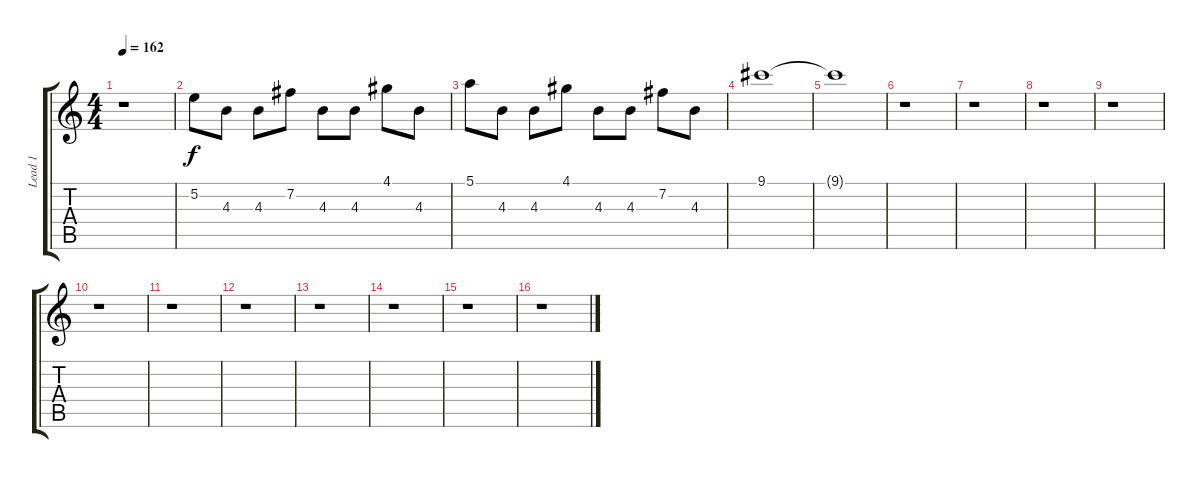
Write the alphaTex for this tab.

\track ("Lead 1" "Lead 1") {instrument overdrivenguitar}
\staff {score tabs}
\tuning (E4 B3 G3 D3 A2 E2) {hide}
\ts (4 4)
\tempo 162
\clef g2
\ks c
r.1{dy f} |
\section ("" "")
5.2.8{volume 10} 4.3.8 4.3.8 7.2.8 4.3.8 4.3.8 4.1.8 4.3.8 |
5.1.8 4.3.8 4.3.8 4.1.8 4.3.8 4.3.8 7.2.8 4.3.8 |
9.1.1 |
9.1{t}.1 |
r.1 |
r.1 |
\section ("" "")
r.1 |
r.1 |
r.1 |
r.1 |
r.1 |
r.1 |
r.1 |
r.1 |
\section ("" "")
r.1
